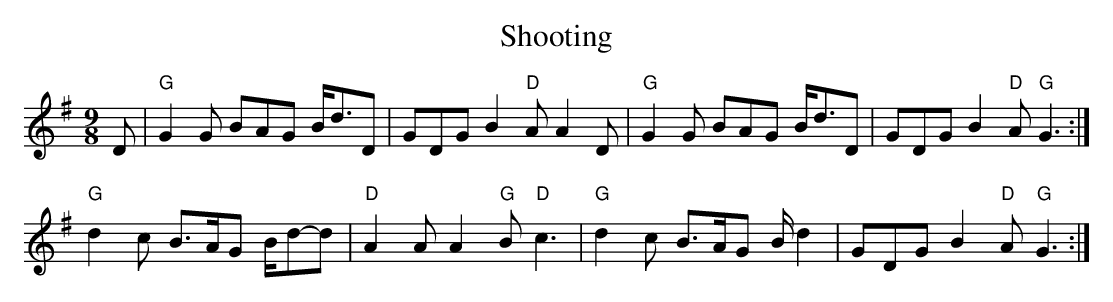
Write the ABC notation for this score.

X:1
T: Shooting
M: 9/8
L: 1/8
K: G
D | "G" G2 G BAG B<dD | GDG B2 "D" A A2 D |\
    "G" G2 G BAG B<dD | GDG B2 "D" A "G" G3 :|
"G" d2 c B>AG B/d-d | "D" A2 A A2 "G" B "D" c3 |\
"G" d2 c B>AG B/ d2 | GDG B2 "D" A "G" G3 :|
